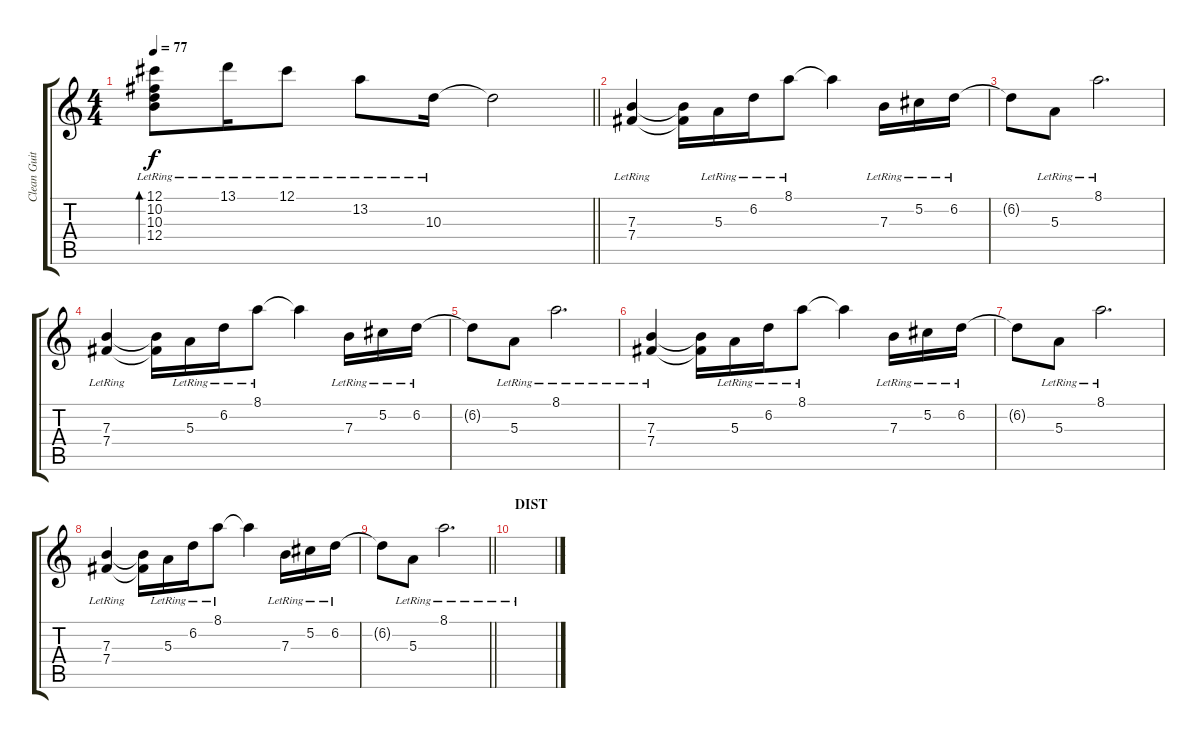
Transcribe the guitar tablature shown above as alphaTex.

\track ("Clean Guitar 1" "Clean Guit") {instrument electricguitarclean}
\staff {score tabs}
\tuning (Db4 Ab3 E3 B2 Gb2 B1) {hide}
\ts (4 4)
\tempo 77
\clef g2
\barLineRight lightlight
\ks c
(12.1{lr} 10.2{lr} 10.3{lr} 12.4{lr}).8{bd 120 dy f} 13.1{lr}.16 12.1{lr}.8 13.2{lr}.8 10.3{lr}.16 10.3{t}.2 |
(7.3{lr} 7.4{lr}).4 (7.3{t} 7.4{t}).16 5.3{lr}.16 6.2{lr}.16 8.1{lr}.8 8.1{t}.4 7.3{lr}.16 5.2{lr}.16 6.2{lr}.16 |
6.2{t}.8 5.3{lr}.8 8.1{lr}.2{d} |
(7.3{lr} 7.4{lr}).4 (7.3{t} 7.4{t}).16 5.3{lr}.16 6.2{lr}.16 8.1{lr}.8 8.1{t}.4 7.3{lr}.16 5.2{lr}.16 6.2{lr}.16 |
6.2{t}.8 5.3{lr}.8 8.1{lr}.2{d} |
(7.3{lr} 7.4{lr}).4 (7.3{t} 7.4{t}).16 5.3{lr}.16 6.2{lr}.16 8.1{lr}.8 8.1{t}.4 7.3{lr}.16 5.2{lr}.16 6.2{lr}.16 |
6.2{t}.8 5.3{lr}.8 8.1{lr}.2{d} |
(7.3{lr} 7.4{lr}).4 (7.3{t} 7.4{t}).16 5.3{lr}.16 6.2{lr}.16 8.1{lr}.8 8.1{t}.4 7.3{lr}.16 5.2{lr}.16 6.2{lr}.16 |
\barLineRight lightlight
6.2{t}.8 5.3{lr}.8 8.1{lr}.2{d} |
\section ("" "DIST")
